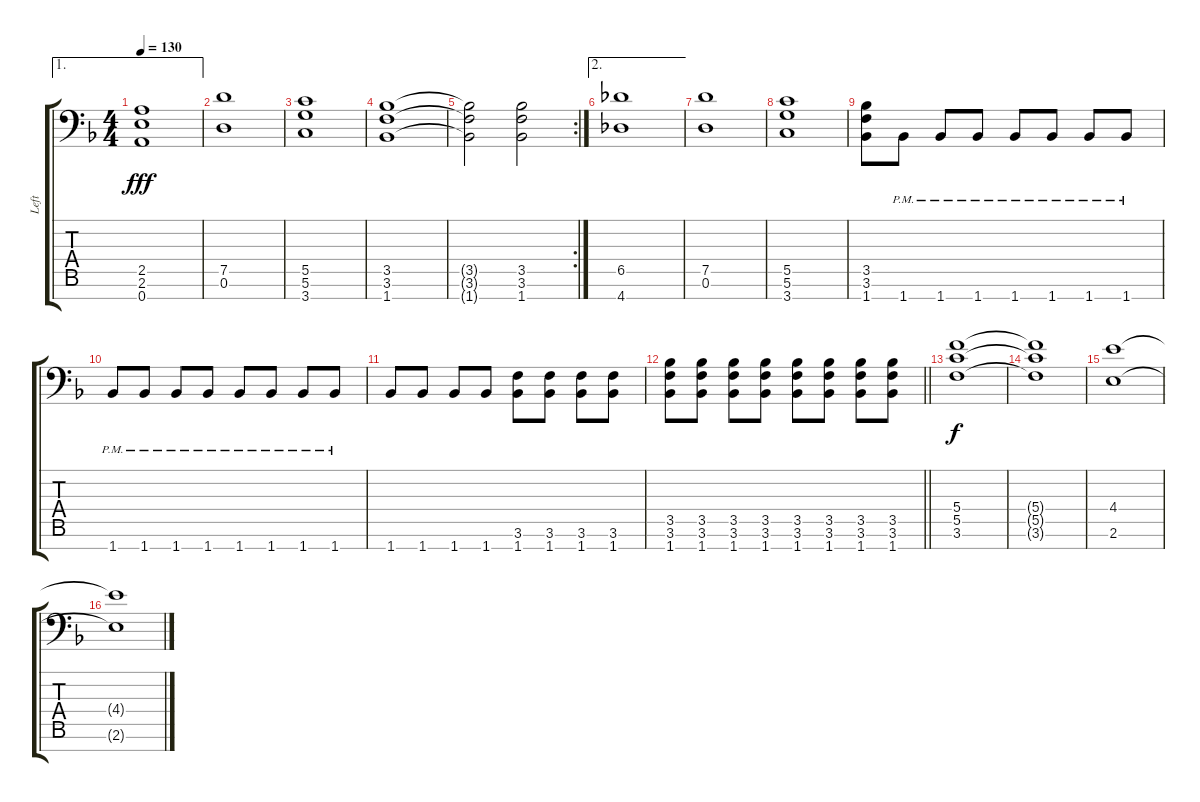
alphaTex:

\track ("Left" "Left") {instrument distortionguitar}
\staff {score tabs}
\tuning (D4 A3 F3 C3 G2 D2 A1) {hide}
\ae 1
\ts (4 4)
\tempo 130
\clef f4
\ks f
(2.5{t} 2.6{t} 0.7{t}).1{dy fff} |
(7.5 0.6).1 |
(5.5 5.6 3.7).1 |
(3.5 3.6 1.7).1 |
\rc 2
(3.5{t} 3.6{t} 1.7{t}).2 (3.5 3.6 1.7).2 |
\ae 2
(6.5 4.7).1 |
(7.5 0.6).1 |
(5.5 5.6 3.7).1 |
(3.5 3.6 1.7).8 1.7{pm}.8 1.7{pm}.8 1.7{pm}.8 1.7{pm}.8 1.7{pm}.8 1.7{pm}.8 1.7{pm}.8 |
1.7{pm}.8 1.7{pm}.8 1.7{pm}.8 1.7{pm}.8 1.7{pm}.8 1.7{pm}.8 1.7{pm}.8 1.7{pm}.8 |
1.7.8 1.7.8 1.7.8 1.7.8 (3.6 1.7).8 (3.6 1.7).8 (3.6 1.7).8 (3.6 1.7).8 |
\barLineRight lightlight
(3.5 3.6 1.7).8 (3.5 3.6 1.7).8 (3.5 3.6 1.7).8 (3.5 3.6 1.7).8 (3.5 3.6 1.7).8 (3.5 3.6 1.7).8 (3.5 3.6 1.7).8 (3.5 3.6 1.7).8 |
(5.4 5.5 3.6).1{dy f} |
(5.4{t} 5.5{t} 3.6{t}).1 |
(4.4 2.6).1 |
(4.4{t} 2.6{t}).1
